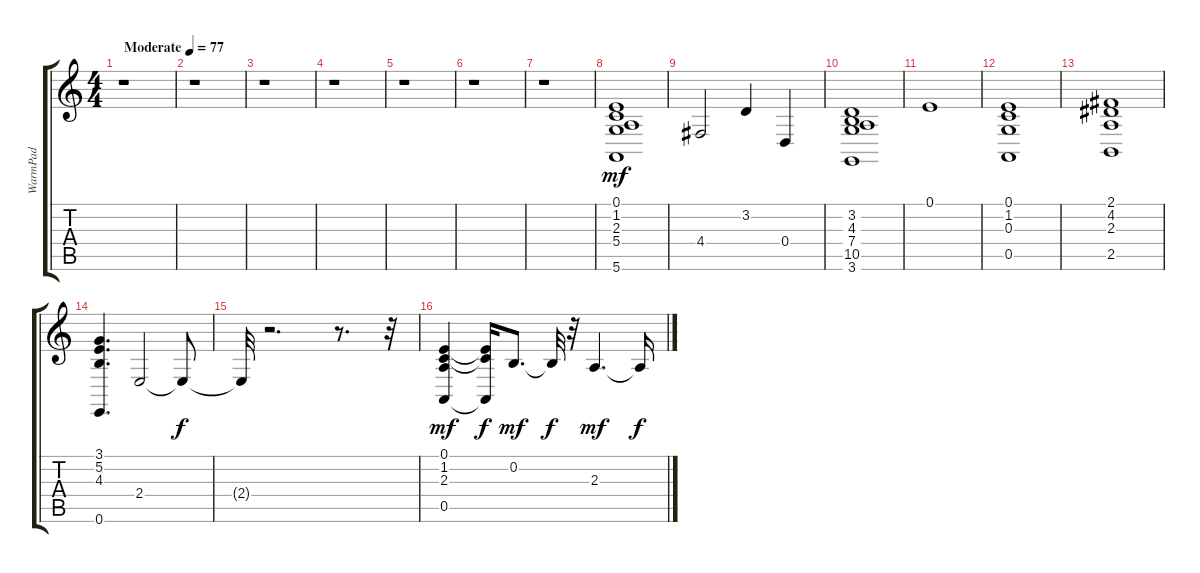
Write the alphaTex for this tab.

\track ("WarmPad" "WarmPad") {instrument pad2warm}
\staff {score tabs}
\tuning (E4 B3 G3 D3 A2 E2) {hide}
\ts (4 4)
\tempo (77 "Moderate")
\clef g2
\ks c
r.1{dy mf instrument pad2warm} |
r.1 |
r.1 |
r.1 |
r.1 |
r.1 |
r.1 |
(0.1 1.2 2.3 5.4 5.6).1 |
4.4.2 3.2.4 0.4.4 |
(3.2 4.3 7.4 10.5 3.6).1 |
0.1.1 |
(0.1 1.2 0.3 0.5).1 |
(2.1 4.2 2.3 2.5).1 |
(3.1 5.2 4.3 0.6).4{d} 2.4.2 2.4{t}.8{dy f} |
2.4{t}.32 r.2{d} r.8{d} r.32 |
(0.1 1.2 2.3 0.5).4{dy mf} (0.1{t} 1.2{t} 0.5{t}).16{dy f} 0.2.8{d dy mf} 0.2{t}.32{dy f} r.32 2.3.4{d dy mf} 2.3{t}.16{dy f}
